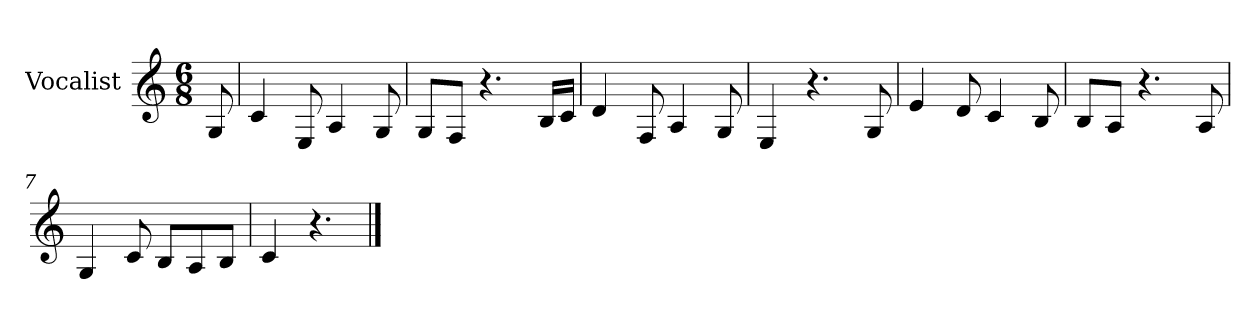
**kern
*part1
*staff1
*I"Vocalist
*k[]
*C:
*M6/8
=
8G
=1
4c
8E
4A
8G
=2
8GL
8FJ
4.r
16BLL
16cJJ
=3
4d
8F
4A
8G
=4
4E
4.r
8G
=5
4e
8d
4c
8B
=6
8BL
8AJ
4.r
8A
=7
4G
8c
8BL
8A
8BJ
=8
4c
4.r
==
*-
